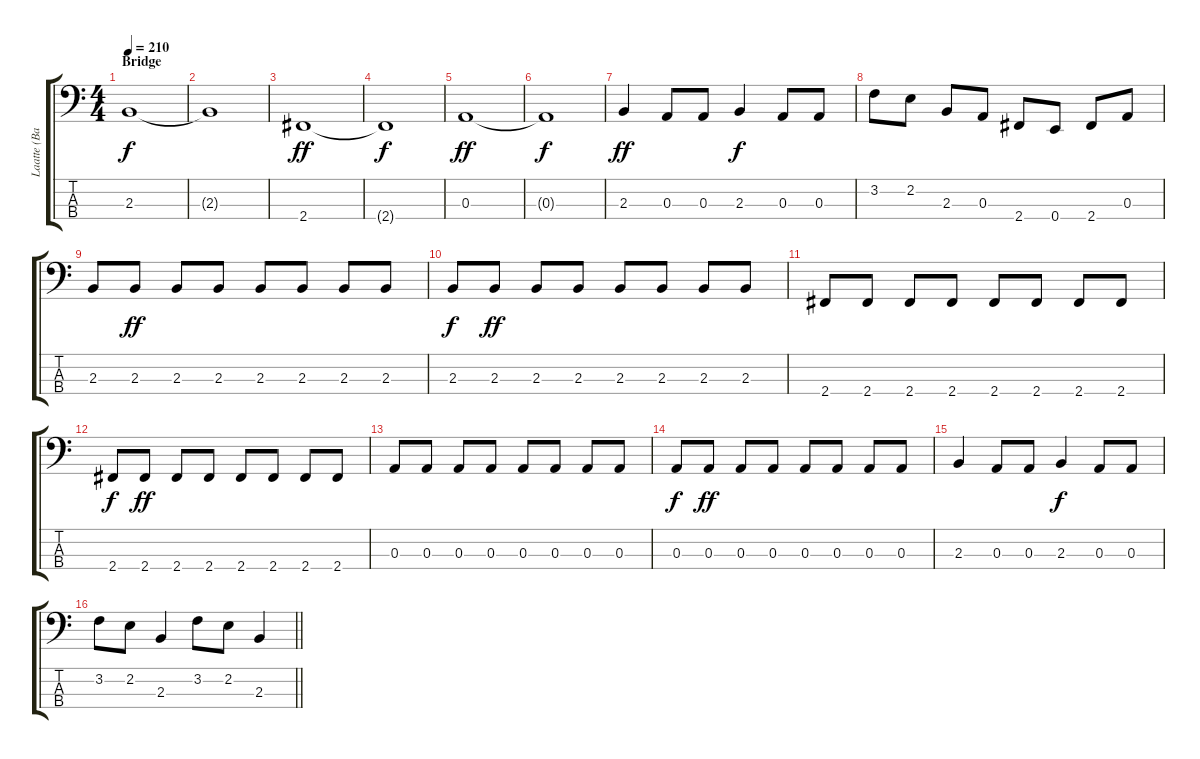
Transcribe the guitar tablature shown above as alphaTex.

\track ("Laatte (Bass)" "Laatte (Ba") {instrument electricbassfinger}
\staff {score tabs}
\tuning (G2 D2 A1 E1) {hide}
\ts (4 4)
\section ("" "Bridge")
\tempo 210
\clef f4
\ks c
2.3.1{dy f} |
2.3{t}.1 |
2.4.1{dy ff} |
2.4{t}.1{dy f} |
0.3.1{dy ff} |
0.3{t}.1{dy f} |
2.3.4{dy ff} 0.3.8 0.3.8 2.3.4{dy f} 0.3.8 0.3.8 |
3.2.8 2.2.8 2.3.8 0.3.8 2.4.8 0.4.8 2.4.8 0.3.8 |
2.3.8 2.3.8{dy ff} 2.3.8 2.3.8 2.3.8 2.3.8 2.3.8 2.3.8 |
2.3.8{dy f} 2.3.8{dy ff} 2.3.8 2.3.8 2.3.8 2.3.8 2.3.8 2.3.8 |
2.4.8 2.4.8 2.4.8 2.4.8 2.4.8 2.4.8 2.4.8 2.4.8 |
2.4.8{dy f} 2.4.8{dy ff} 2.4.8 2.4.8 2.4.8 2.4.8 2.4.8 2.4.8 |
0.3.8 0.3.8 0.3.8 0.3.8 0.3.8 0.3.8 0.3.8 0.3.8 |
0.3.8{dy f} 0.3.8{dy ff} 0.3.8 0.3.8 0.3.8 0.3.8 0.3.8 0.3.8 |
2.3.4 0.3.8 0.3.8 2.3.4{dy f} 0.3.8 0.3.8 |
\barLineRight lightlight
3.2.8 2.2.8 2.3.4 3.2.8 2.2.8 2.3.4
